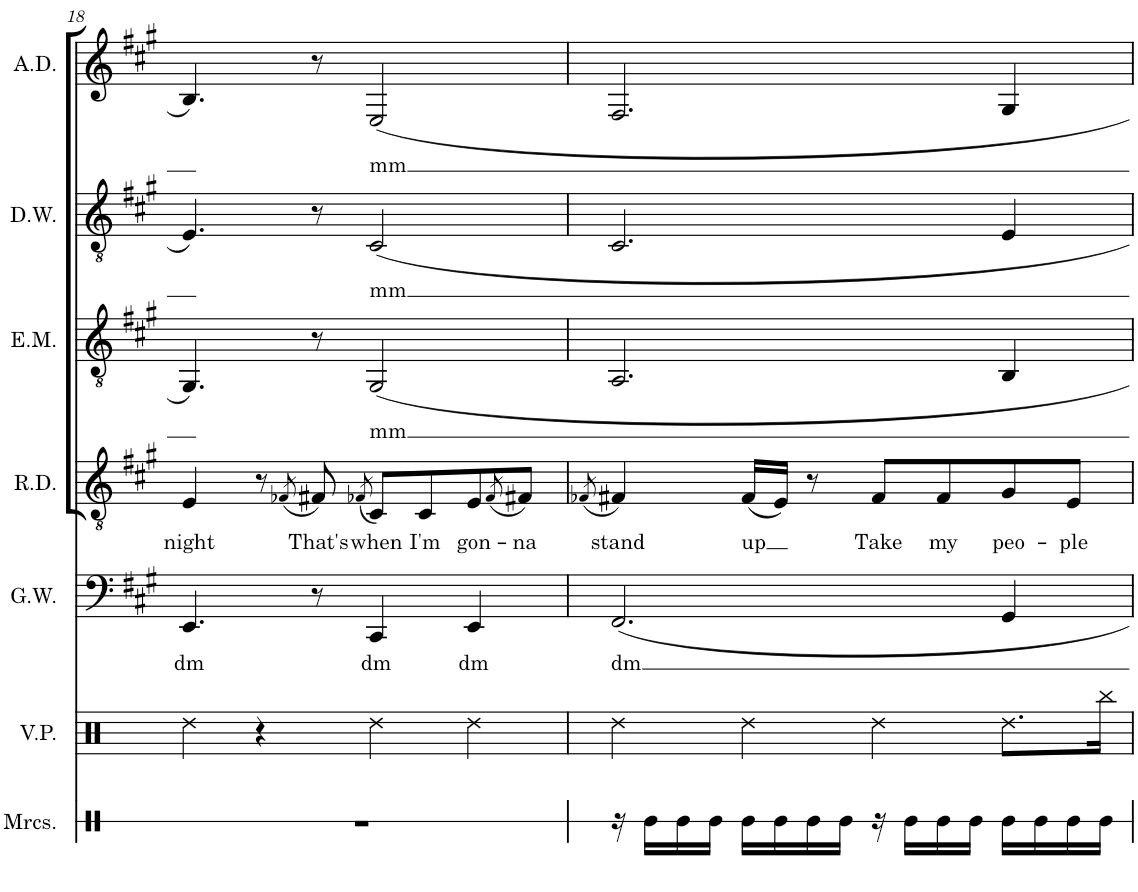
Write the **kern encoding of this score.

**kern	**text	**kern	**text	**kern	**text	**kern	**text	**kern	**text
*part5	*part5	*part4	*part4	*part3	*part3	*part2	*part2	*part1	*part1
*staff5	*staff5	*staff4	*staff4	*staff3	*staff3	*staff2	*staff2	*staff1	*staff1
*I"Gary Warren	*	*I"Rocky DeMayo	*	*I"Elijah Morman	*	*I"Daniel Wood	*	*I"Ayana Diaz	*
*I'G.W.	*	*I'R.D.	*	*I'E.M.	*	*I'D.W.	*	*I'A.D.	*
!!LO:PB:g=z
*clefF4	*	*clefGv2	*	*clefGv2	*	*clefGv2	*	*clefG2	*
*k[f#c#g#]	*	*k[f#c#g#]	*	*k[f#c#g#]	*	*k[f#c#g#]	*	*k[f#c#g#]	*
*M4/4	*	*M4/4	*	*M4/4	*	*M4/4	*	*M4/4	*
=18	=18	=18	=18	=18	=18	=18	=18	=18	=18
!	!LO:LY:b	!	!LO:LY:b	!	!	!	!	!	!
4.EE/	dm	4E/	night	4.GG#/	.	4.E/	.	4.B/	.
.	.	8r	.	.	.	.	.	.	.
.	.	(8qF-X/	.	.	.	.	.	.	.
!	!	!	!LO:LY:b	!	!	!	!	!	!
8r	.	8F#X/)	That's	8r	.	8r	.	8r	.
.	.	(8qF-X/	.	.	.	.	.	.	.
!	!LO:LY:b	!	!LO:LY:b	!	!LO:LY:b	!	!LO:LY:b	!	!LO:LY:b
4CC#/	dm	8C#/L)	when	2GG#/	mm	2C#/	mm	2E/	mm
!	!	!	!LO:LY:b	!	!	!	!	!	!
.	.	8C#/	I'm	.	.	.	.	.	.
!	!LO:LY:b	!	!LO:LY:b	!	!	!	!	!	!
4EE/	dm	8E/	gon-	.	.	.	.	.	.
.	.	(8qF-/	.	.	.	.	.	.	.
!	!	!	!LO:LY:b	!	!	!	!	!	!
.	.	8F#X/J)	-na	.	.	.	.	.	.
=19	=19	=19	=19	=19	=19	=19	=19	=19	=19
.	.	(8qF-X/	.	.	.	.	.	.	.
!	!LO:LY:b	!	!LO:LY:b	!	!	!	!	!	!
2.FF#/	dm	4F#X/)	stand	2.AA/	.	2.C#/	.	2.F#/	.
!	!	!	!LO:LY:b	!	!	!	!	!	!
.	.	(16F#/LL	up	.	.	.	.	.	.
.	.	16E/JJ)	.	.	.	.	.	.	.
.	.	8r	.	.	.	.	.	.	.
!	!	!	!LO:LY:b	!	!	!	!	!	!
.	.	8F#/L	Take	.	.	.	.	.	.
!	!	!	!LO:LY:b	!	!	!	!	!	!
.	.	8F#/	my	.	.	.	.	.	.
!	!	!	!LO:LY:b	!	!	!	!	!	!
4GG#/	.	8G#/	peo-	4BB/	.	4E/	.	4G#/	.
!	!	!	!LO:LY:b	!	!	!	!	!	!
.	.	8E/J	-ple	.	.	.	.	.	.
=	=	=	=	=	=	=	=	=	=
*-	*-	*-	*-	*-	*-	*-	*-	*-	*-
